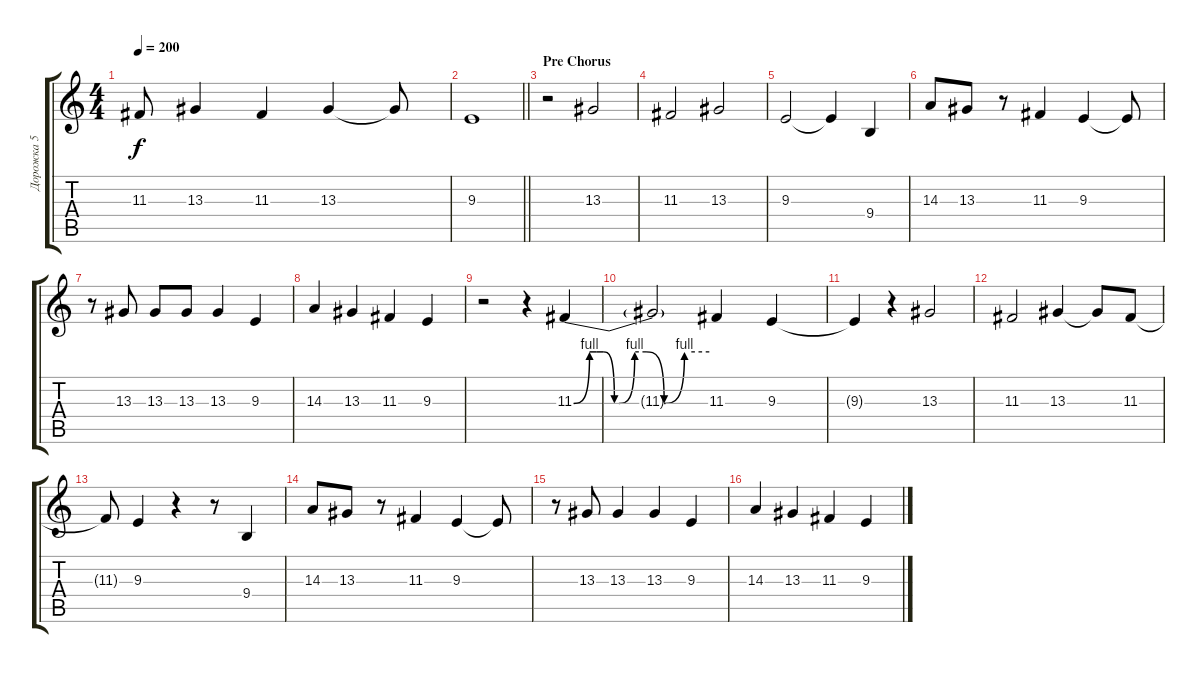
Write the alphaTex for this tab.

\track ("Дорожка 5" "Дорожка 5") {instrument altosax}
\staff {score tabs}
\tuning (E4 B3 G3 D3 A2 E2) {hide}
\ts (4 4)
\tempo 200
\clef g2
\ks c
11.3{t}.8{dy f} 13.3.4 11.3.4 13.3.4 13.3{t}.8 |
\barLineRight lightlight
9.3.1 |
\section ("" "Pre Chorus")
r.2 13.3.2 |
11.3.2 13.3.2 |
9.3.2 9.3{t}.4 9.4.4 |
14.3.8 13.3.8 r.8 11.3.4 9.3.4 9.3{t}.8 |
r.8 13.3.8 13.3.8 13.3.8 13.3.4 9.3.4 |
14.3.4 13.3.4 11.3.4 9.3.4 |
r.2 r.4 11.3{be (custom 0 0 7 4 10 4 13 4 18 0 20 0 27 4 32 4 40 0 49 4 60 4)}.4 |
11.3{t}.2 11.3.4 9.3.4 |
9.3{t}.4 r.4 13.3.2 |
11.3.2 13.3.4 13.3{t}.8 11.3.8 |
11.3{t}.8 9.3.4 r.4 r.8 9.4.4 |
14.3.8 13.3.8 r.8 11.3.4 9.3.4 9.3{t}.8 |
r.8 13.3.8 13.3.4 13.3.4 9.3.4 |
14.3.4 13.3.4 11.3.4 9.3.4
